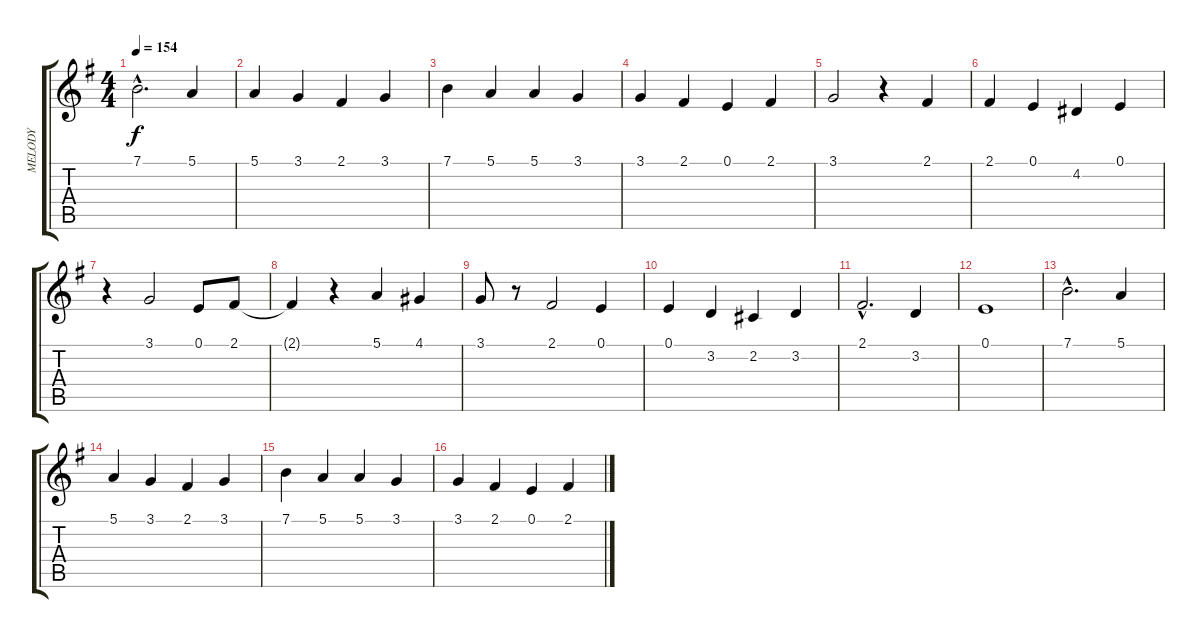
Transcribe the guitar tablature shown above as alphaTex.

\track ("MELODY" "MELODY") {instrument trumpet}
\staff {score tabs}
\tuning (E4 B3 G3 D3 A2 E2) {hide}
\ts (4 4)
\tempo 154
\clef g2
\ks g
7.1{hac}.2{d dy f} 5.1.4 |
5.1.4 3.1.4 2.1.4 3.1.4 |
7.1.4 5.1.4 5.1.4 3.1.4 |
3.1.4 2.1.4 0.1.4 2.1.4 |
3.1.2 r.4 2.1.4 |
2.1.4 0.1.4 4.2.4 0.1.4 |
r.4 3.1.2 0.1.8 2.1.8 |
2.1{t}.4 r.4 5.1.4 4.1.4 |
3.1.8 r.8 2.1.2 0.1.4 |
0.1.4 3.2.4 2.2.4 3.2.4 |
2.1{hac}.2{d} 3.2.4 |
0.1.1 |
7.1{hac}.2{d} 5.1.4 |
5.1.4 3.1.4 2.1.4 3.1.4 |
7.1.4 5.1.4 5.1.4 3.1.4 |
3.1.4 2.1.4 0.1.4 2.1.4
